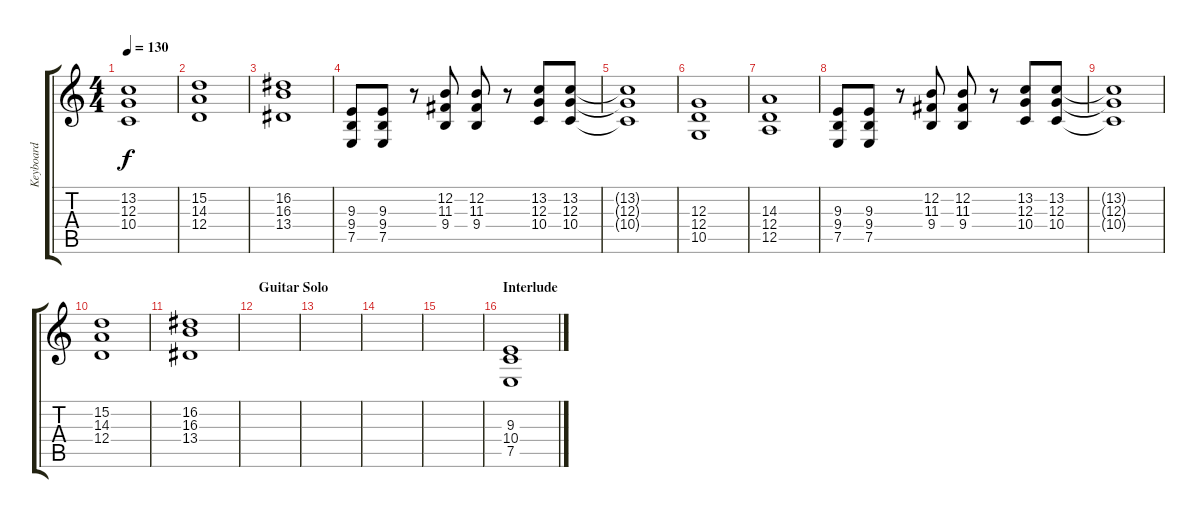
\track ("Keyboard" "Keyboard") {instrument stringensemble1}
\staff {score tabs}
\tuning (E4 B3 G3 D3 A2 E2) {hide}
\ts (4 4)
\tempo 130
\clef g2
\ks c
(13.2{t} 12.3{t} 10.4{t}).1{dy f} |
(15.2 14.3 12.4).1 |
(16.2 16.3 13.4).1 |
(9.3 9.4 7.5).8 (9.3 9.4 7.5).8 r.8 (12.2 11.3 9.4).8 (12.2 11.3 9.4).8 r.8 (13.2 12.3 10.4).8 (13.2 12.3 10.4).8 |
(13.2{t} 12.3{t} 10.4{t}).1 |
(12.3 12.4 10.5).1 |
(14.3 12.4 12.5).1 |
(9.3 9.4 7.5).8 (9.3 9.4 7.5).8 r.8 (12.2 11.3 9.4).8 (12.2 11.3 9.4).8 r.8 (13.2 12.3 10.4).8 (13.2 12.3 10.4).8 |
(13.2{t} 12.3{t} 10.4{t}).1 |
(15.2 14.3 12.4).1 |
(16.2 16.3 13.4).1 |
\section ("" "Guitar Solo")
|
|
|
|
\section ("" "Interlude")
(9.3 10.4 7.5).1
